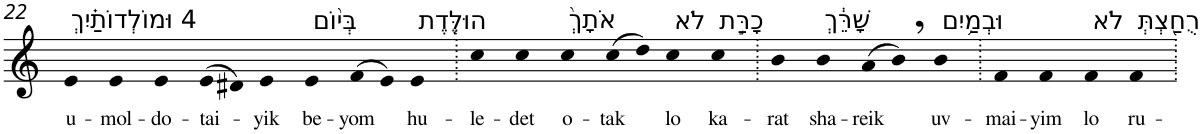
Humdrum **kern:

**kern	**text
*part1	*part1
*staff1	*staff1
*I"Piano	*
*I'Pno	*
!!LO:PB:g=z
*clefG2	*
*k[]	*
=22	=22
!LO:TX:a:t=4 וּמוֹלְדוֹתַ֗יִךְ	!
!	!LO:LY:b
4e	u-
!	!LO:LY:b
4e	-mol-
!	!LO:LY:b
4e	-do-
!	!LO:LY:b
(>8e	-tai-
8d#X)	.
!	!LO:LY:b
4e	-yik
!LO:TX:a:t=בְּי֨וֹם	!
!	!LO:LY:b
4e	be-
!	!LO:LY:b
(>8f	-yom
8e)	.
!LO:TX:a:t=הוּלֶּ֤דֶת	!
!	!LO:LY:b
4e	hu-
=23.	=23.
!	!LO:LY:b
4cc	-le-
!	!LO:LY:b
4cc	-det
!LO:TX:a:t=אֹתָךְ֙	!
!	!LO:LY:b
4cc	o-
!	!LO:LY:b
(>8cc	-tak
8dd)	.
!LO:TX:a:t=לֹא	!
!	!LO:LY:b
4cc	lo
!LO:TX:a:t=כָרַּ֣ת	!
!	!LO:LY:b
4cc	ka-
=24.	=24.
!	!LO:LY:b
4b	-rat
!LO:TX:a:t=שָׁרֵּ֔ךְ	!
!	!LO:LY:b
4b	sha-
!	!LO:LY:b
(>8a	-reik
8b,)	.
!LO:TX:a:t=וּבְמַ֥יִם	!
!	!LO:LY:b
4b	uv-
=25.	=25.
!	!LO:LY:b
4f	-mai-
!	!LO:LY:b
4f	-yim
!LO:TX:a:t=לֹא	!
!	!LO:LY:b
4f	lo
!LO:TX:a:t=רֻחַ֖צְתְּ	!
!	!LO:LY:b
4f	ru-
=.	=.
*-	*-
